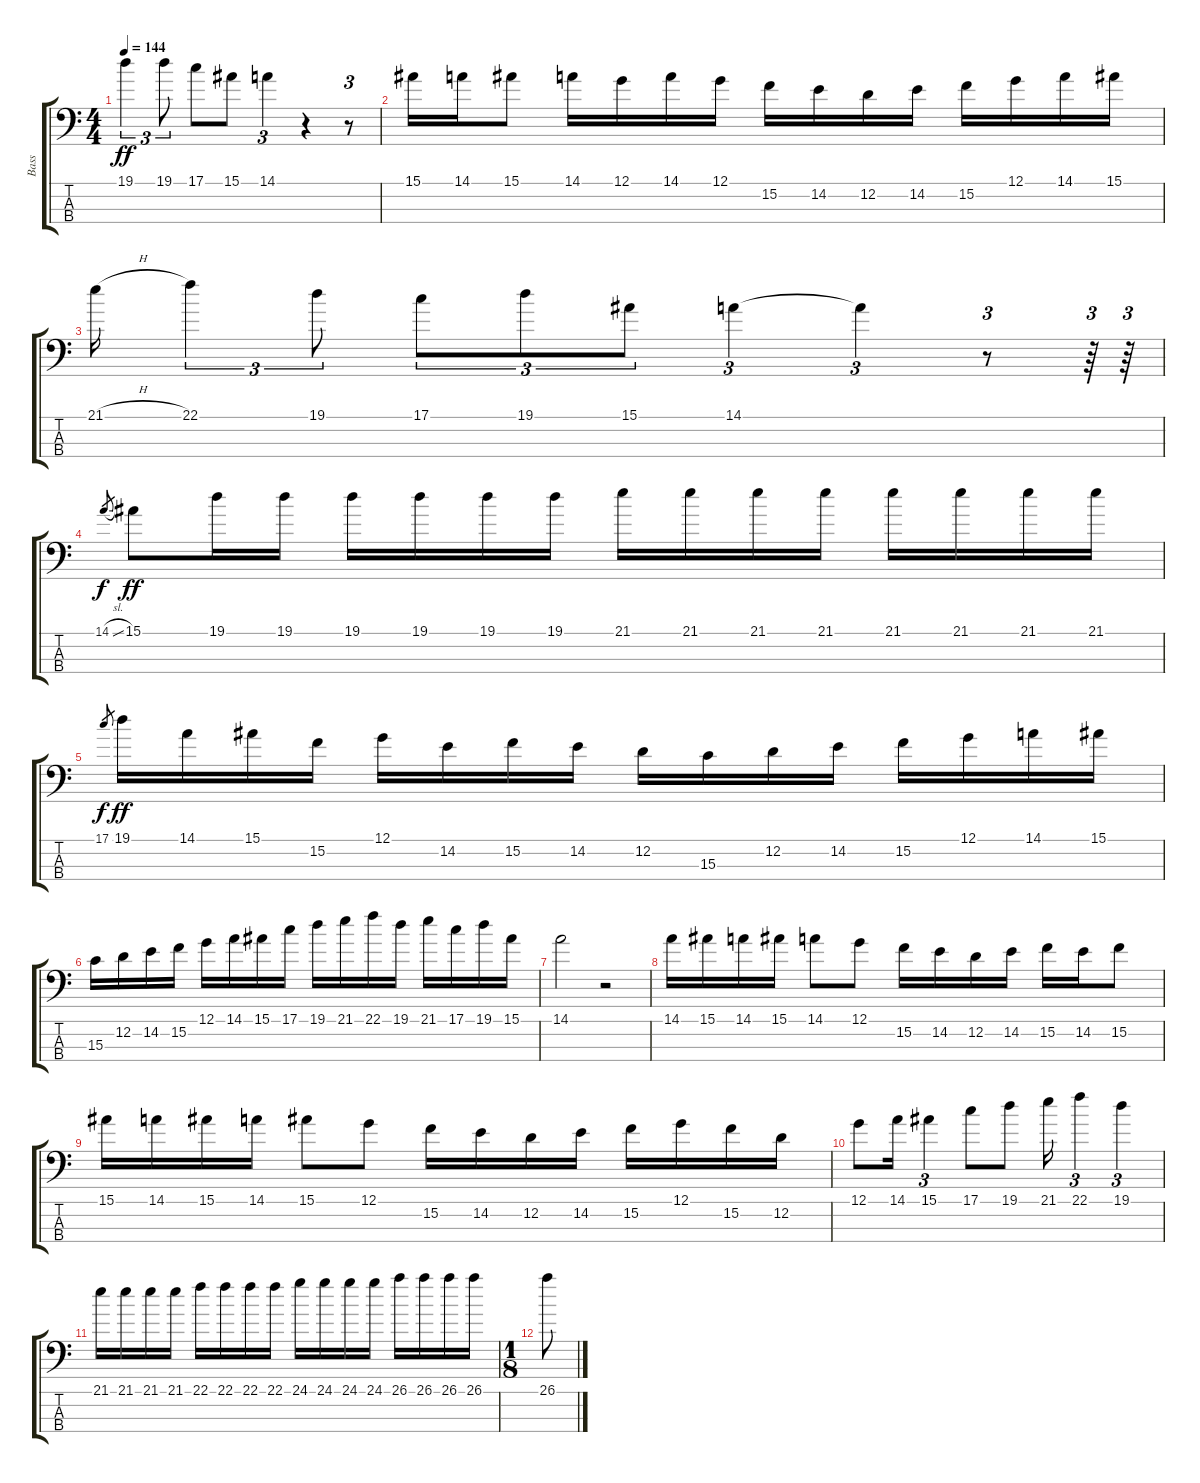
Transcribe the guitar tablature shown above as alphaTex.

\track ("Bass" "Bass") {instrument electricbassfinger}
\staff {score tabs}
\tuning (G2 D2 A1 E1) {hide}
\ts (4 4)
\tempo 144
\clef f4
\ks c
19.1.4{tu (3 2) dy ff} 19.1.8{tu (3 2)} 17.1.8 15.1.8 14.1.4{tu (3 2)} r.4 r.8{tu (3 2)} |
15.1.16 14.1.16 15.1.8 14.1.16 12.1.16 14.1.16 12.1.16 15.2.16 14.2.16 12.2.16 14.2.16 15.2.16 12.1.16 14.1.16 15.1.16 |
21.1{h}.16 22.1.4{tu (3 2)} 19.1.8{tu (3 2)} 17.1.8{tu (3 2)} 19.1.8{tu (3 2)} 15.1.8{tu (3 2)} 14.1.4{tu (3 2)} 14.1{t}.4{tu (3 2)} r.8{tu (3 2)} r.64{tu (3 2)} r.64{tu (3 2)} |
14.1{sl}.8{gr dy f} 15.1.8{dy ff} 19.1.16 19.1.16 19.1.16 19.1.16 19.1.16 19.1.16 21.1.16 21.1.16 21.1.16 21.1.16 21.1.16 21.1.16 21.1.16 21.1.16 |
17.1.8{gr dy f} 19.1.16{dy ff} 14.1.16 15.1.16 15.2.16 12.1.16 14.2.16 15.2.16 14.2.16 12.2.16 15.3.16 12.2.16 14.2.16 15.2.16 12.1.16 14.1.16 15.1.16 |
15.3.16 12.2.16 14.2.16 15.2.16 12.1.16 14.1.16 15.1.16 17.1.16 19.1.16 21.1.16 22.1.16 19.1.16 21.1.16 17.1.16 19.1.16 15.1.16 |
14.1.2 r.2 |
14.1.16 15.1.16 14.1.16 15.1.16 14.1.8 12.1.8 15.2.16 14.2.16 12.2.16 14.2.16 15.2.16 14.2.16 15.2.8 |
15.1.16 14.1.16 15.1.16 14.1.16 15.1.8 12.1.8 15.2.16 14.2.16 12.2.16 14.2.16 15.2.16 12.1.16 15.2.16 12.2.16 |
12.1.8 14.1.16 15.1.4{tu (3 2)} 17.1.8 19.1.8 21.1.16 22.1.4{tu (3 2)} 19.1.4{tu (3 2)} |
21.1.16 21.1.16 21.1.16 21.1.16 22.1.16 22.1.16 22.1.16 22.1.16 24.1.16 24.1.16 24.1.16 24.1.16 26.1.16 26.1.16 26.1.16 26.1.16 |
\ts (1 8)
26.1.8
